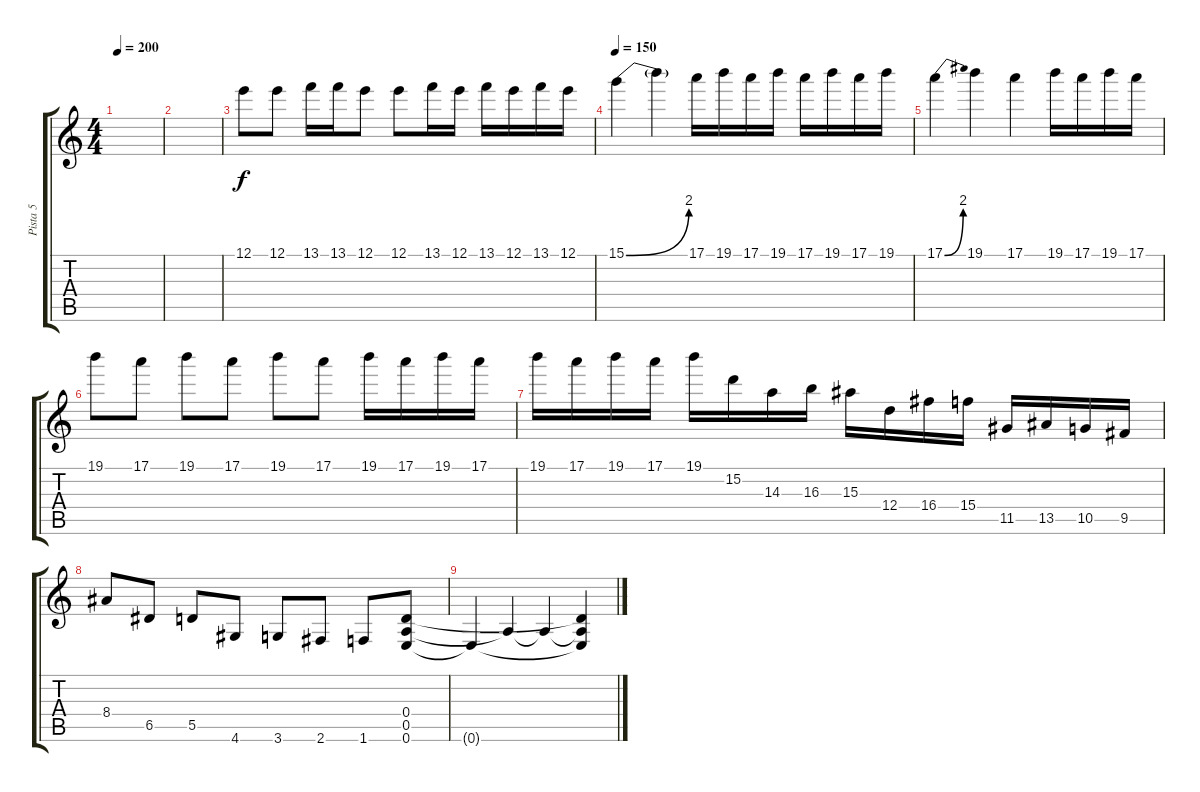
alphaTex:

\track ("Pista 5" "Pista 5") {instrument overdrivenguitar}
\staff {score tabs}
\tuning (E4 B3 G3 D3 A2 E2) {hide}
\ts (4 4)
\tempo 200
\clef g2
\ks c
|
|
12.1.8 12.1.8 13.1.16 13.1.16 12.1.8 12.1.8 13.1.16 12.1.16 13.1.16 12.1.16 13.1.16 12.1.16 |
\tempo 150
15.1{be (bend 0 0 60 8)}.4{volume 16 instrument overdrivenguitar} 15.1{t}.4 17.1.16 19.1.16 17.1.16 19.1.16 17.1.16 19.1.16 17.1.16 19.1.16 |
17.1{be (bend 0 0 60 8)}.4 19.1.4 17.1.4 19.1.16 17.1.16 19.1.16 17.1.16 |
19.1.8 17.1.8 19.1.8 17.1.8 19.1.8 17.1.8 19.1.16 17.1.16 19.1.16 17.1.16 |
19.1.16 17.1.16 19.1.16 17.1.16 19.1.16 15.2.16 14.3.16 16.3.16 15.3.16 12.4.16 16.4.16 15.4.16 11.5.16 13.5.16 10.5.16 9.5.16 |
8.4.8 6.5.8 5.5.8 4.6.8 3.6.8 2.6.8 1.6.8 (0.4 0.5 0.6).8 |
0.6{t}.4 0.5{t}.4 0.5{t}.4 (0.4{t} 0.5{t} 0.6{t}).4
